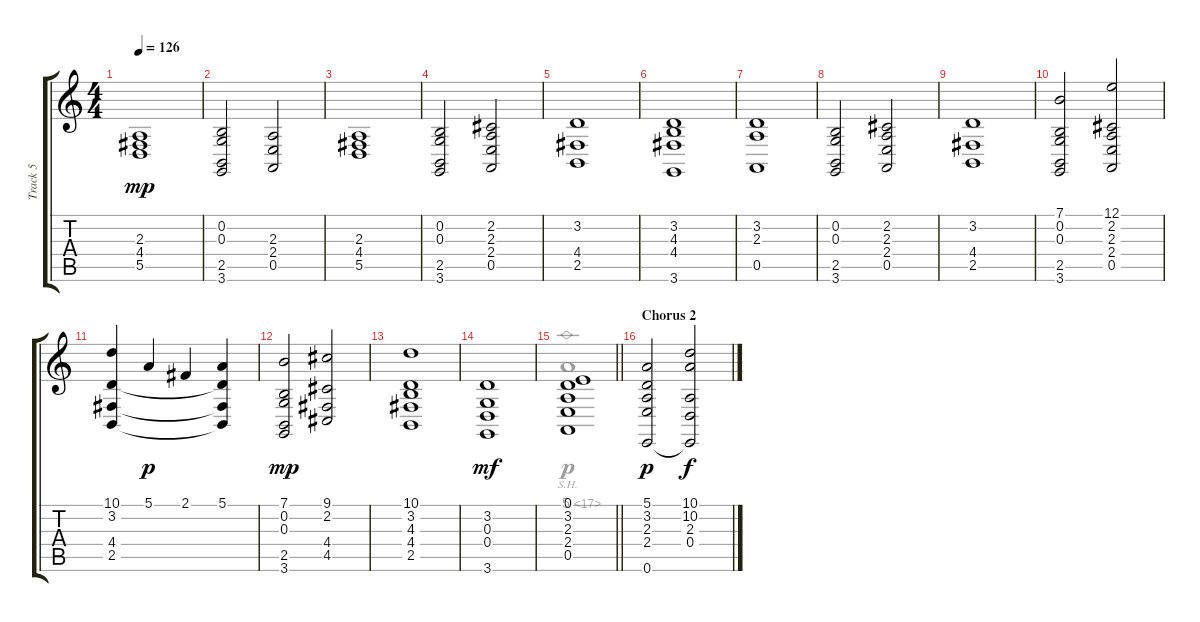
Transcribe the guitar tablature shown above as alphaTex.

\track ("Track 5" "Track 5") {instrument synthstrings1}
\staff {score tabs}
\tuning (E4 B3 G3 D3 A2 E2) {hide}
\voice
\ts (4 4)
\tempo 126
\clef g2
\ks c
(2.3 4.4 5.5).1{dy mp} |
(0.2 0.3 2.5 3.6).2 (2.3 2.4 0.5).2 |
(2.3 4.4 5.5).1 |
(0.2 0.3 2.5 3.6).2 (2.2 2.3 2.4 0.5).2 |
(3.2 4.4 2.5).1 |
(3.2 4.3 4.4 3.6).1 |
(3.2 2.3 0.5).1 |
(0.2 0.3 2.5 3.6).2 (2.2 2.3 2.4 0.5).2 |
(3.2 4.4 2.5).1 |
(7.1 0.2 0.3 2.5 3.6).2 (12.1 2.2 2.3 2.4 0.5).2 |
(10.1 3.2 4.4 2.5).4 5.1.4{dy p} 2.1.4 (5.1 3.2{t} 4.4{t} 2.5{t}).4 |
(7.1 0.2 0.3 2.5 3.6).2{dy mp} (9.1 2.2 4.4 4.5).2 |
(10.1 3.2 4.3 4.4 2.5).1 |
(3.2 0.3 0.4 3.6).1{dy mf balance 11} |
\barLineRight lightlight
(0.1 3.2 2.3 2.4 0.5).1 |
\section ("" "Chorus 2")
(5.1 3.2 2.3 2.4 0.6).2{dy p volume 6 balance 8 instrument stringensemble2} (10.1 10.2 2.3 0.4 0.6{t}).2{dy f}
\voice
\clef g2
\ottava regular
\simile none
\ks c
|
|
|
|
|
|
|
|
|
|
|
|
|
|
\barLineRight lightlight
5.1{sh 12}.1{dy p} |
